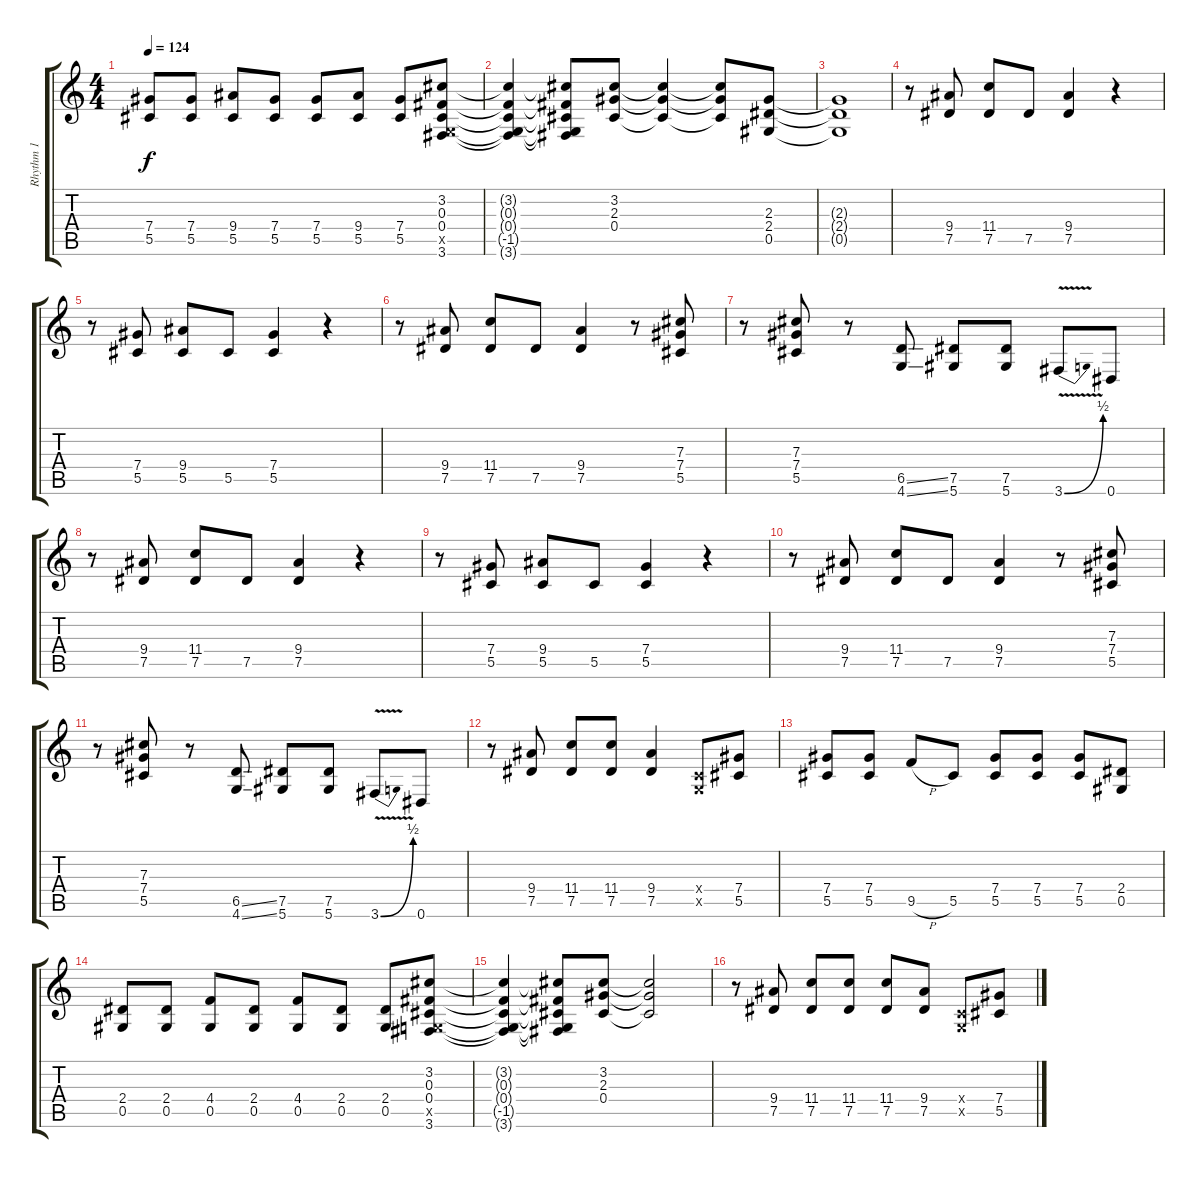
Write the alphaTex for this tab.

\track ("Rhythm 1" "Rhythm 1") {instrument overdrivenguitar}
\staff {score tabs}
\tuning (Eb4 Bb3 Gb3 Db3 Ab2 Eb2) {hide}
\ts (4 4)
\tempo 124
\clef g2
\ks c
(7.4 5.5).8{dy f} (7.4 5.5).8 (9.4 5.5).8 (7.4 5.5).8 (7.4 5.5).8 (9.4 5.5).8 (7.4 5.5).8 (3.2 0.3 0.4 -1.5{x} 3.6).8 |
(3.2{t} 0.3{t} 0.4{t} -1.5{t} 3.6{t}).4 (3.2{t} 0.3{t} 0.4{t} -1.5{t} 3.6{t}).8 (3.2 2.3 0.4).8 (3.2{t} 2.3{t} 0.4{t}).4 (3.2{t} 2.3{t} 0.4{t}).8 (2.3 2.4 0.5).8 |
(2.3{t} 2.4{t} 0.5{t}).1 |
r.8 (9.4 7.5).8 (11.4 7.5).8 7.5.8 (9.4 7.5).4 r.4 |
r.8 (7.4 5.5).8 (9.4 5.5).8 5.5.8 (7.4 5.5).4 r.4 |
r.8 (9.4 7.5).8 (11.4 7.5).8 7.5.8 (9.4 7.5).4 r.8 (7.3 7.4 5.5).8 |
r.8 (7.3 7.4 5.5).8 r.8 (6.5{ss} 4.6{ss}).8 (7.5 5.6).8 (7.5 5.6).8 3.6{be (bend 0 0 60 2) v}.8 0.6.8 |
r.8 (9.4 7.5).8 (11.4 7.5).8 7.5.8 (9.4 7.5).4 r.4 |
r.8 (7.4 5.5).8 (9.4 5.5).8 5.5.8 (7.4 5.5).4 r.4 |
r.8 (9.4 7.5).8 (11.4 7.5).8 7.5.8 (9.4 7.5).4 r.8 (7.3 7.4 5.5).8 |
r.8 (7.3 7.4 5.5).8 r.8 (6.5{ss} 4.6{ss}).8 (7.5 5.6).8 (7.5 5.6).8 3.6{be (bend 0 0 60 2) v}.8 0.6.8 |
r.8 (9.4 7.5).8 (11.4 7.5).8 (11.4 7.5).8 (9.4 7.5).4 (-1.4{x} -1.5{x}).8 (7.4 5.5).8 |
(7.4 5.5).8 (7.4 5.5).8 9.5{h}.8 5.5.8 (7.4 5.5).8 (7.4 5.5).8 (7.4 5.5).8 (2.4 0.5).8 |
(2.4 0.5).8 (2.4 0.5).8 (4.4 0.5).8 (2.4 0.5).8 (4.4 0.5).8 (2.4 0.5).8 (2.4 0.5).8 (3.2 0.3 0.4 -1.5{x} 3.6).8 |
(3.2{t} 0.3{t} 0.4{t} -1.5{t} 3.6{t}).4 (3.2{t} 0.3{t} 0.4{t} -1.5{t} 3.6{t}).8 (3.2 2.3 0.4).8 (3.2{t} 2.3{t} 0.4{t}).2 |
r.8 (9.4 7.5).8 (11.4 7.5).8 (11.4 7.5).8 (11.4 7.5).8 (9.4 7.5).8 (-1.4{x} -1.5{x}).8 (7.4 5.5).8
